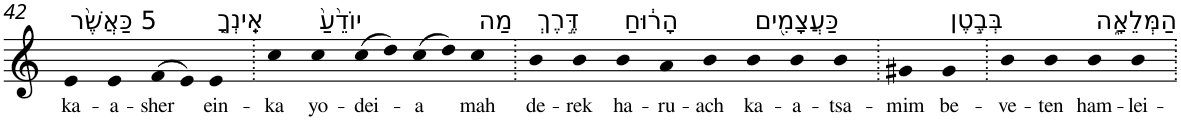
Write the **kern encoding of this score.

**kern	**text
*part1	*part1
*staff1	*staff1
*I"Piano	*
*I'Pno	*
!!LO:PB:g=z
*clefG2	*
*k[]	*
=42	=42
!LO:TX:a:t=5 כַּאֲשֶׁ֨ר	!
!	!LO:LY:b
4e	ka-
!	!LO:LY:b
4e	-a-
!	!LO:LY:b
(>8f	-sher
8e)	.
!LO:TX:a:t=אֵֽינְךָ֤	!
!	!LO:LY:b
4e	ein-
=43.	=43.
!	!LO:LY:b
4cc	-ka
!LO:TX:a:t=יוֹדֵ֙עַ֙	!
!	!LO:LY:b
4cc	yo-
!	!LO:LY:b
(>8cc	-dei-
8dd)	.
!	!LO:LY:b
(>8cc	-a
8dd)	.
!LO:TX:a:t=מַה	!
!	!LO:LY:b
4cc	mah
=44.	=44.
!LO:TX:a:t=דֶּ֣רֶךְ	!
!	!LO:LY:b
4b	de-
!	!LO:LY:b
4b	-rek
!LO:TX:a:t=הָר֔וּחַ	!
!	!LO:LY:b
4b	ha-
!	!LO:LY:b
4a	-ru-
!	!LO:LY:b
4b	-ach
!LO:TX:a:t=כַּעֲצָמִ֖ים	!
!	!LO:LY:b
4b	ka-
!	!LO:LY:b
4b	-a-
!	!LO:LY:b
4b	-tsa-
=45.	=45.
!	!LO:LY:b
4g#X	-mim
!LO:TX:a:t=בְּבֶ֣טֶן	!
!	!LO:LY:b
4g#	be-
=46.	=46.
!	!LO:LY:b
4b	-ve-
!	!LO:LY:b
4b	-ten
!LO:TX:a:t=הַמְּלֵאָ֑ה	!
!	!LO:LY:b
4b	ham-
!	!LO:LY:b
4b	-lei-
=.	=.
*-	*-
